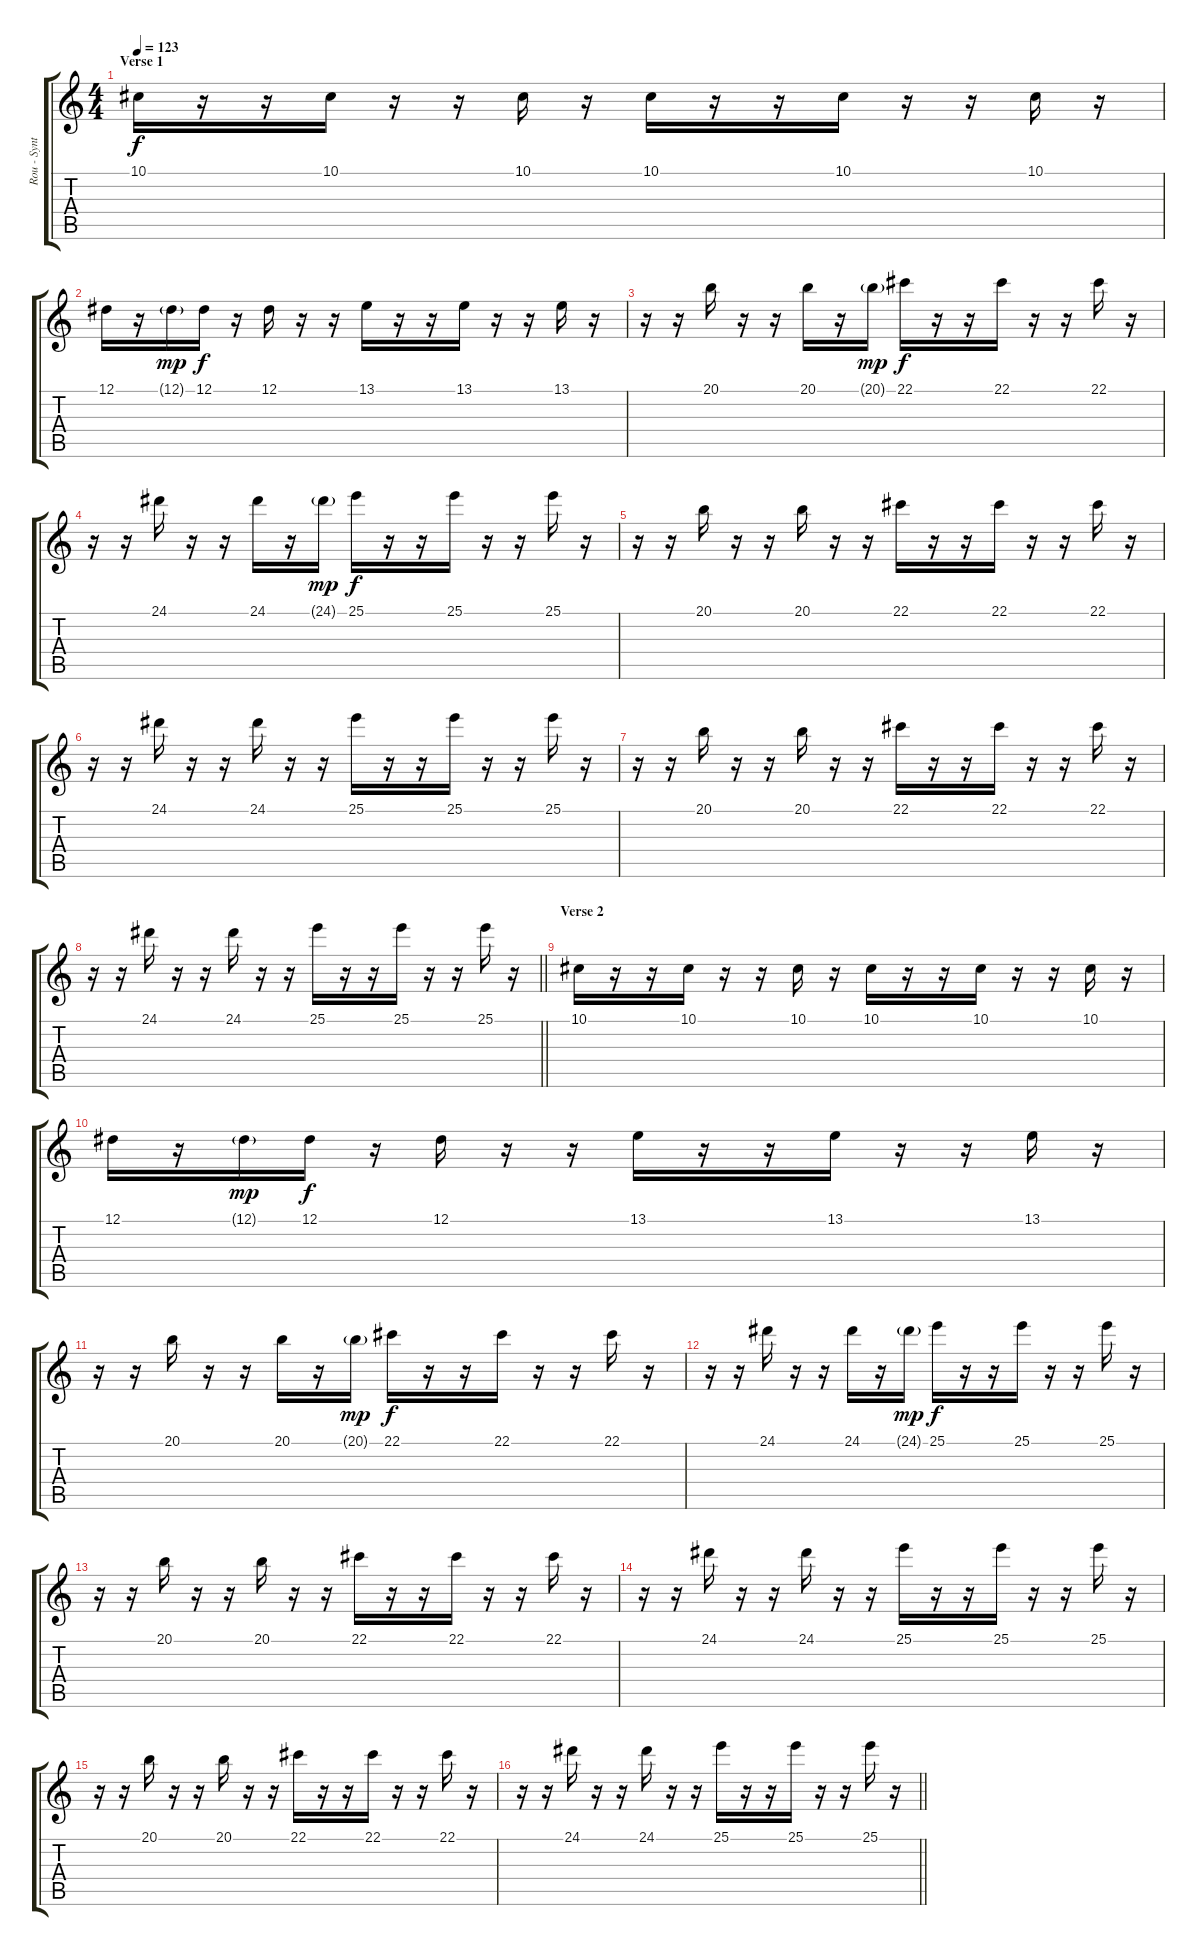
\track ("Rou - Synth 3" "Rou - Synt") {instrument lead2sawtooth}
\staff {score tabs}
\tuning (Eb4 Bb3 Gb3 Db3 Ab2 Db2) {hide}
\ts (4 4)
\section ("" "Verse 1")
\tempo 123
\clef g2
\ks c
10.1.16{dy f} r.16 r.16 10.1.16 r.16 r.16 10.1.16 r.16 10.1.16 r.16 r.16 10.1.16 r.16 r.16 10.1.16 r.16 |
12.1.16 r.16 12.1{g}.16{dy mp} 12.1.16{dy f} r.16 12.1.16 r.16 r.16 13.1.16 r.16 r.16 13.1.16 r.16 r.16 13.1.16 r.16 |
r.16 r.16 20.1.16 r.16 r.16 20.1.16 r.16 20.1{g}.16{dy mp} 22.1.16{dy f} r.16 r.16 22.1.16 r.16 r.16 22.1.16 r.16 |
r.16 r.16 24.1.16 r.16 r.16 24.1.16 r.16 24.1{g}.16{dy mp} 25.1.16{dy f} r.16 r.16 25.1.16 r.16 r.16 25.1.16 r.16 |
r.16 r.16 20.1.16 r.16 r.16 20.1.16 r.16 r.16 22.1.16 r.16 r.16 22.1.16 r.16 r.16 22.1.16 r.16 |
r.16 r.16 24.1.16 r.16 r.16 24.1.16 r.16 r.16 25.1.16 r.16 r.16 25.1.16 r.16 r.16 25.1.16 r.16 |
r.16 r.16 20.1.16 r.16 r.16 20.1.16 r.16 r.16 22.1.16 r.16 r.16 22.1.16 r.16 r.16 22.1.16 r.16 |
\barLineRight lightlight
r.16 r.16 24.1.16 r.16 r.16 24.1.16 r.16 r.16 25.1.16 r.16 r.16 25.1.16 r.16 r.16 25.1.16 r.16 |
\section ("" "Verse 2")
10.1.16 r.16 r.16 10.1.16 r.16 r.16 10.1.16 r.16 10.1.16 r.16 r.16 10.1.16 r.16 r.16 10.1.16 r.16 |
12.1.16 r.16 12.1{g}.16{dy mp} 12.1.16{dy f} r.16 12.1.16 r.16 r.16 13.1.16 r.16 r.16 13.1.16 r.16 r.16 13.1.16 r.16 |
r.16 r.16 20.1.16 r.16 r.16 20.1.16 r.16 20.1{g}.16{dy mp} 22.1.16{dy f} r.16 r.16 22.1.16 r.16 r.16 22.1.16 r.16 |
r.16 r.16 24.1.16 r.16 r.16 24.1.16 r.16 24.1{g}.16{dy mp} 25.1.16{dy f} r.16 r.16 25.1.16 r.16 r.16 25.1.16 r.16 |
r.16 r.16 20.1.16 r.16 r.16 20.1.16 r.16 r.16 22.1.16 r.16 r.16 22.1.16 r.16 r.16 22.1.16 r.16 |
r.16 r.16 24.1.16 r.16 r.16 24.1.16 r.16 r.16 25.1.16 r.16 r.16 25.1.16 r.16 r.16 25.1.16 r.16 |
r.16 r.16 20.1.16 r.16 r.16 20.1.16 r.16 r.16 22.1.16 r.16 r.16 22.1.16 r.16 r.16 22.1.16 r.16 |
\barLineRight lightlight
r.16 r.16 24.1.16 r.16 r.16 24.1.16 r.16 r.16 25.1.16 r.16 r.16 25.1.16 r.16 r.16 25.1.16 r.16
